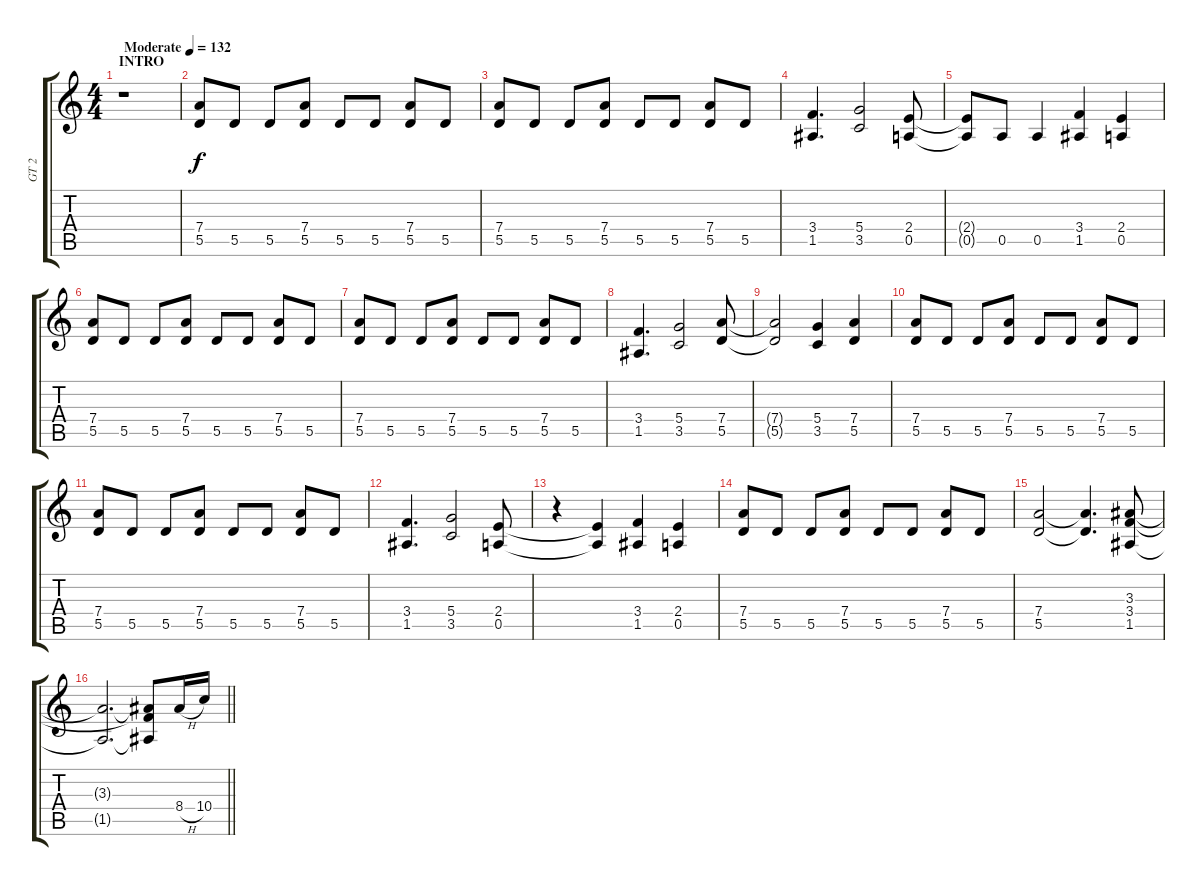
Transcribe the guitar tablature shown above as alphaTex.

\track ("GT 2" "GT 2") {instrument distortionguitar}
\staff {score tabs}
\tuning (E4 B3 G3 D3 A2 E2) {hide}
\ts (4 4)
\section ("" "INTRO")
\tempo (132 "Moderate")
\clef g2
\ks c
r.1{dy f instrument distortionguitar} |
(7.4 5.5).8 5.5.8 5.5.8 (7.4 5.5).8 5.5.8 5.5.8 (7.4 5.5).8 5.5.8 |
(7.4 5.5).8 5.5.8 5.5.8 (7.4 5.5).8 5.5.8 5.5.8 (7.4 5.5).8 5.5.8 |
(3.4 1.5).4{d} (5.4 3.5).2 (2.4 0.5).8 |
(2.4{t} 0.5{t}).8 0.5.8 0.5.4 (3.4 1.5).4 (2.4 0.5).4 |
(7.4 5.5).8 5.5.8 5.5.8 (7.4 5.5).8 5.5.8 5.5.8 (7.4 5.5).8 5.5.8 |
(7.4 5.5).8 5.5.8 5.5.8 (7.4 5.5).8 5.5.8 5.5.8 (7.4 5.5).8 5.5.8 |
(3.4 1.5).4{d} (5.4 3.5).2 (7.4 5.5).8 |
(7.4{t} 5.5{t}).2 (5.4 3.5).4 (7.4 5.5).4 |
(7.4 5.5).8 5.5.8 5.5.8 (7.4 5.5).8 5.5.8 5.5.8 (7.4 5.5).8 5.5.8 |
(7.4 5.5).8 5.5.8 5.5.8 (7.4 5.5).8 5.5.8 5.5.8 (7.4 5.5).8 5.5.8 |
(3.4 1.5).4{d} (5.4 3.5).2 (2.4 0.5).8 |
r.4 (2.4{t} 0.5{t}).4 (3.4 1.5).4 (2.4 0.5).4 |
(7.4 5.5).8 5.5.8 5.5.8 (7.4 5.5).8 5.5.8 5.5.8 (7.4 5.5).8 5.5.8 |
(7.4 5.5).2 (7.4{t} 5.5{t}).4{d} (3.3 3.4 1.5).8 |
\barLineRight lightlight
(3.3{t} 1.5{t}).2{d} (3.3{t} 3.4{t} 1.5{t}).8 8.4{h}.16 10.4{h}.16
